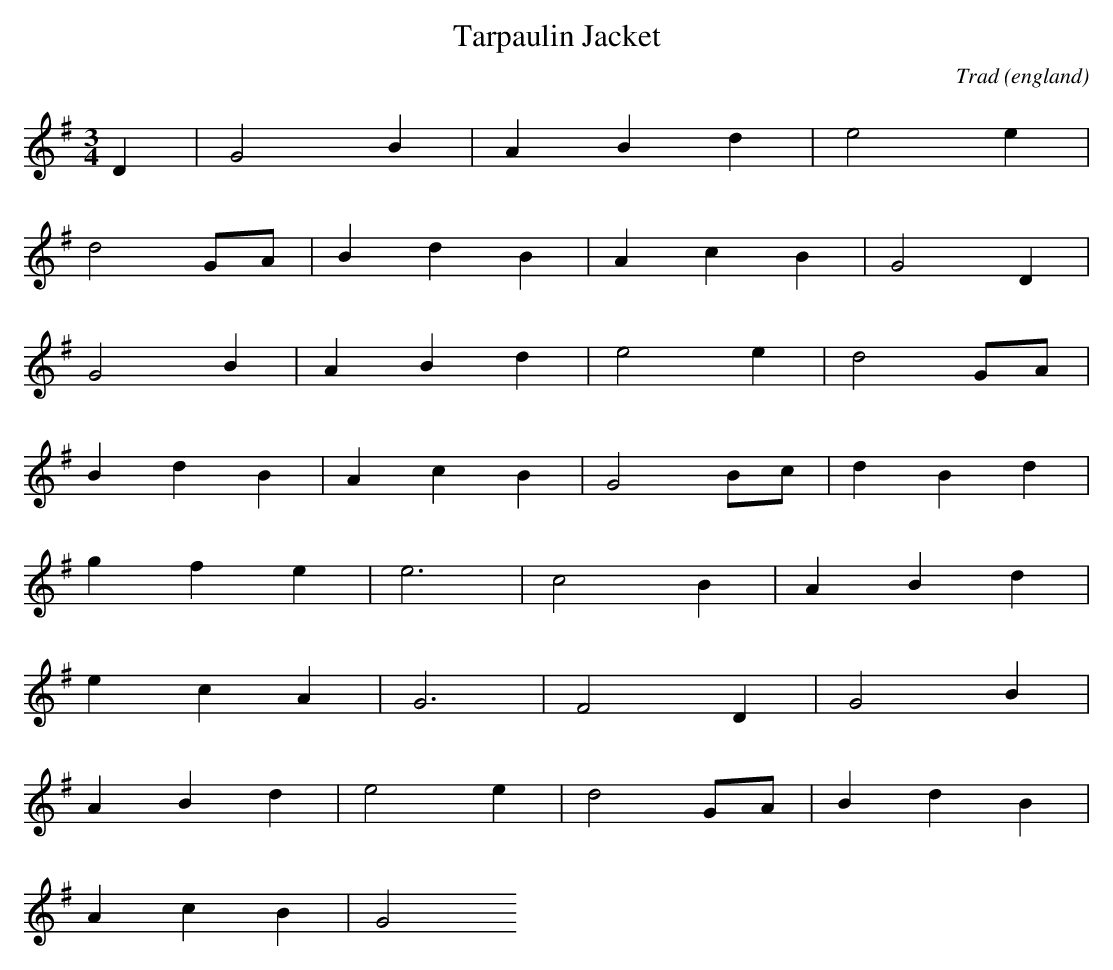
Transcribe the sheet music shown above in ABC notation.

X:1
T:Tarpaulin Jacket
O:england
C:Trad
M:3/4
L:1/8
K:G
D2|G4B2|A2B2d2|e4e2|
d4GA|B2d2B2|A2c2B2|G4D2|
G4B2|A2B2d2|e4e2|d4GA|
B2d2B2|A2c2B2|G4Bc|d2B2d2|
g2f2e2|e6|c4B2|A2B2d2|
e2c2A2|G6|F4D2|G4B2|
A2B2d2|e4e2|d4GA|B2d2B2|
A2c2B2|G4
